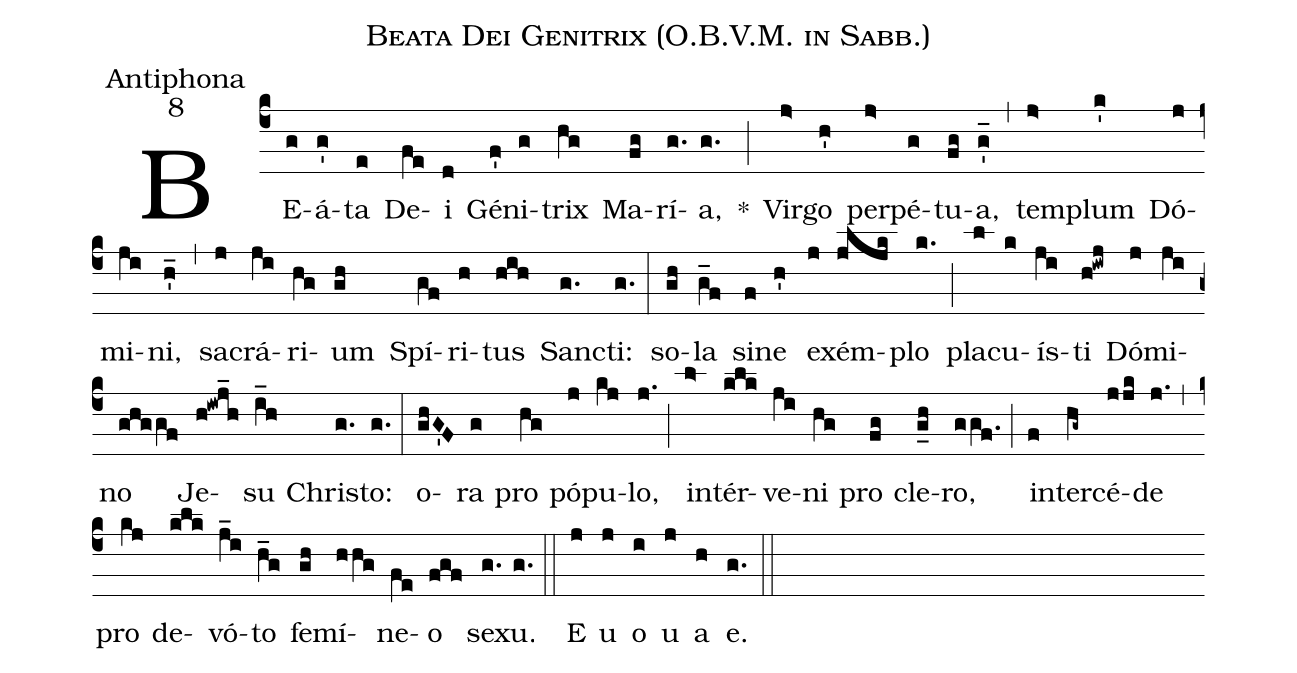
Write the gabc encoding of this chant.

name:Beata Dei Genitrix (O.B.V.M. in Sabb.);
office-part:Antiphona;
mode:8;
%%
(c4)
BE(g)á(g')ta(e) De(fe)i(d) Gé(f')ni(g)trix(hg) Ma(fg)rí(g.)a,(g.) *(;)
Vir(j>)go(h') per(j>)pé(g)tu(fg)a,(g'_) (,)
tem(j>)plum(k') Dó(j)mi(ji)ni,(h'_) (,)
sa(j)crá(ji)ri(hg)um(gh) Spí(gf)ri(h)tus(hih) Sanc(g.)ti:(g.) (:)
so(gh)la(g_f) si(f)ne(h') ex(j)ém(jljk)plo(k.) (;)
pla(l)cu(k)ís(ji)ti(h!iwj) Dó(j)mi(ji)no(ghggf) Je(h!iwj_h)su(i_h) Chris(g.)to:(g.) (:)
o(ghG'F)ra(g) pro(hg) pó(j)pu(kj)lo,(j.) (;)
in(l>)tér(klk)ve(ji)ni(hg) pro(fg) cle(g_h)ro,(ggf.) (;)
in(f)ter(hg~)cé(jjk)de(j.) (,)
pro(kj) de(klk)vó(j_i)to(h_g) fe(gh)mí(hhg)ne(fe)o(fgf) se(g.)xu.(g.) (::)
E(j) u(j) o(i) u(j) a(h) e.(g.) (::)
